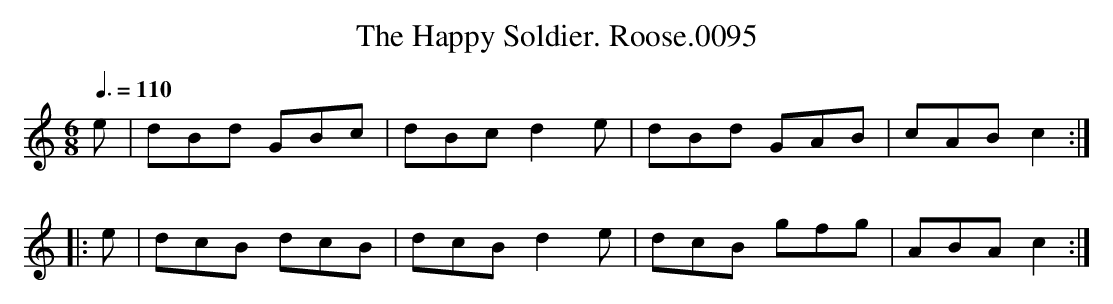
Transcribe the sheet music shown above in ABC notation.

X:1
T:Happy Soldier. Roose.0095, The
Q:3/8=110
M:6/8
L:1/8
K:C
e|dBd GBc|dBc d2 e|dBd GAB|cAB c2:|
|:e|dcB dcB|dcB d2 e|dcB gfg|ABA c2:|
